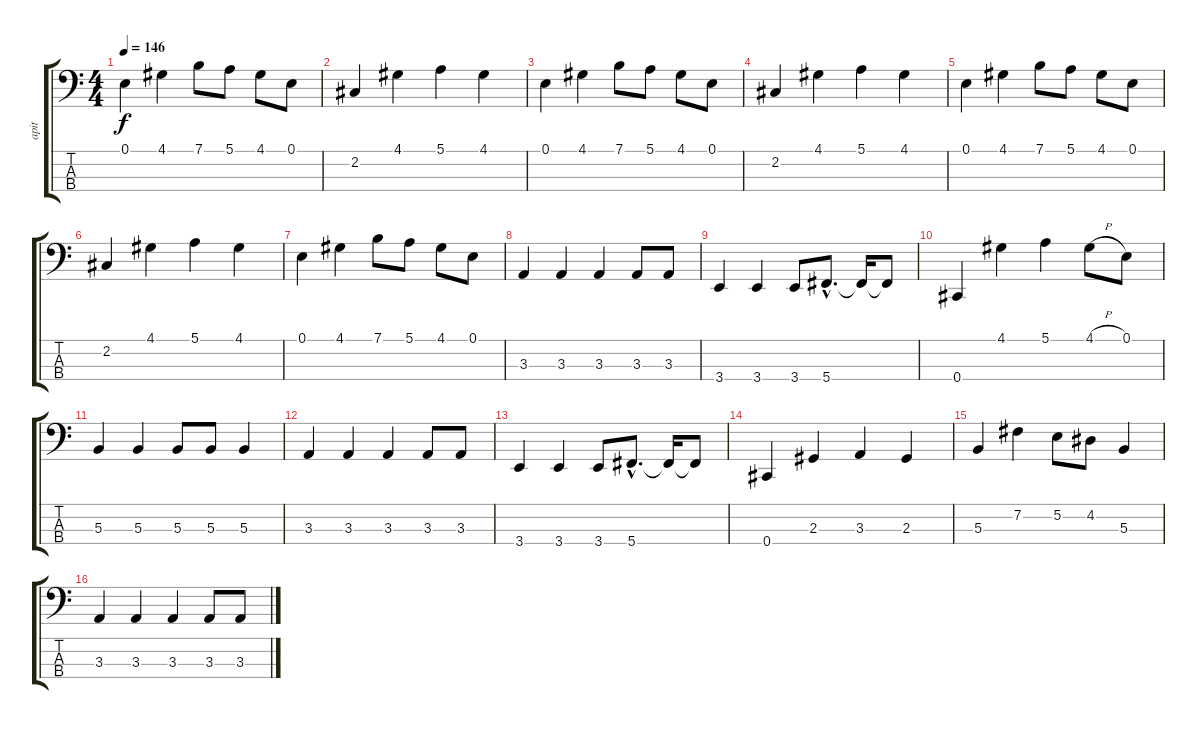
\track ("apit" "apit") {instrument electricbasspick}
\staff {score tabs}
\tuning (E2 B1 Gb1 Db1) {hide}
\ts (4 4)
\tempo 146
\clef f4
\ks c
0.1.4{dy f} 4.1.4 7.1.8 5.1.8 4.1.8 0.1.8 |
2.2.4 4.1.4 5.1.4 4.1.4 |
0.1.4 4.1.4 7.1.8 5.1.8 4.1.8 0.1.8 |
2.2.4 4.1.4 5.1.4 4.1.4 |
0.1.4 4.1.4 7.1.8 5.1.8 4.1.8 0.1.8 |
2.2.4 4.1.4 5.1.4 4.1.4 |
0.1.4 4.1.4 7.1.8 5.1.8 4.1.8 0.1.8 |
3.3.4 3.3.4 3.3.4 3.3.8 3.3.8 |
3.4.4 3.4.4 3.4.8 5.4{hac}.8{d} 5.4{t}.16 5.4{t}.8 |
0.4.4 4.1.4 5.1.4 4.1{h}.8 0.1.8 |
5.3.4 5.3.4 5.3.8 5.3.8 5.3.4 |
3.3.4 3.3.4 3.3.4 3.3.8 3.3.8 |
3.4.4 3.4.4 3.4.8 5.4{hac}.8{d} 5.4{t}.16 5.4{t}.8 |
0.4.4 2.3.4 3.3.4 2.3.4 |
5.3.4 7.2.4 5.2.8 4.2.8 5.3.4 |
3.3.4 3.3.4 3.3.4 3.3.8 3.3.8
